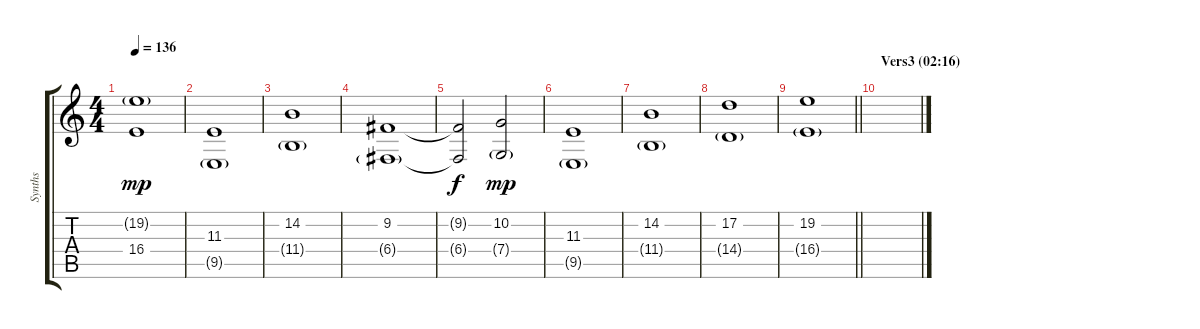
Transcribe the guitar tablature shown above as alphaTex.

\track ("Synths" "Synths") {instrument brasssection}
\staff {score tabs}
\tuning (D4 A3 F3 C3 G2 C2) {hide}
\ts (4 4)
\tempo 136
\clef g2
\ks c
(19.2{g} 16.4).1{dy mp} |
(11.3 9.5{g}).1{instrument englishhorn} |
(14.2 11.4{g}).1 |
(9.2 6.4{g}).1 |
(9.2{t} 6.4{t}).2{dy f} (10.2 7.4{g}).2{dy mp} |
(11.3 9.5{g}).1 |
(14.2 11.4{g}).1 |
(17.2 14.4{g}).1 |
\barLineRight lightlight
(19.2 16.4{g}).1 |
\section ("" "Vers3 (02:16)")
